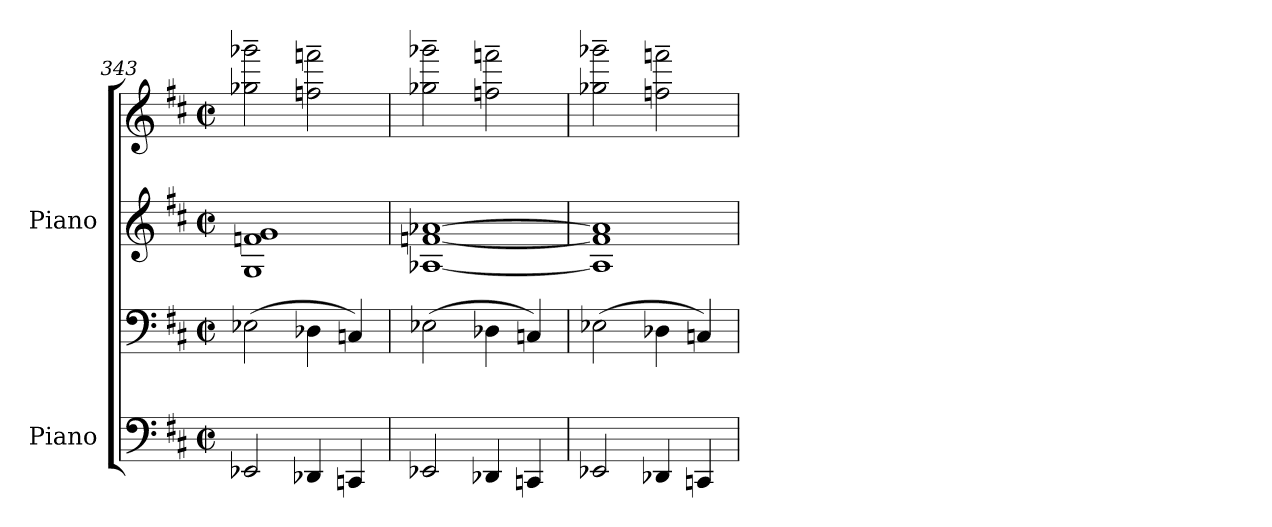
**kern	**kern	**kern	**kern
*part2	*part2	*part1	*part1
*staff4	*staff3	*staff2	*staff1
*I"Piano	*	*I"Piano	*
*I'Pno.	*	*I'Pno.	*
*clefF4	*clefF4	*clefG2	*clefG2
*k[f#c#]	*k[f#c#]	*k[f#c#]	*k[f#c#]
*M2/2	*M2/2	*M2/2	*M2/2
*met(c|)	*met(c|)	*met(c|)	*met(c|)
=343	=343	=343	=343
2EE-X/	(>2E-X\	1G 1fn 1g	2gg-X\~ 2ggg-X\~
4DD-X/	4D-X\	.	2ffn\~ 2fffn\~
4CCn/	4Cn/)	.	.
=344	=344	=344	=344
2EE-X/	(>2E-X\	[1A-X [1fn [1a-X	2gg-X\~ 2ggg-X\~
4DD-X/	4D-X\	.	2ffn\~ 2fffn\~
4CCn/	4Cn/)	.	.
=345	=345	=345	=345
2EE-X/	(>2E-X\	1A-] 1f] 1a-]	2gg-X\~ 2ggg-X\~
4DD-X/	4D-X\	.	2ffn\~ 2fffn\~
4CCn/	4Cn/)	.	.
=	=	=	=
*-	*-	*-	*-
